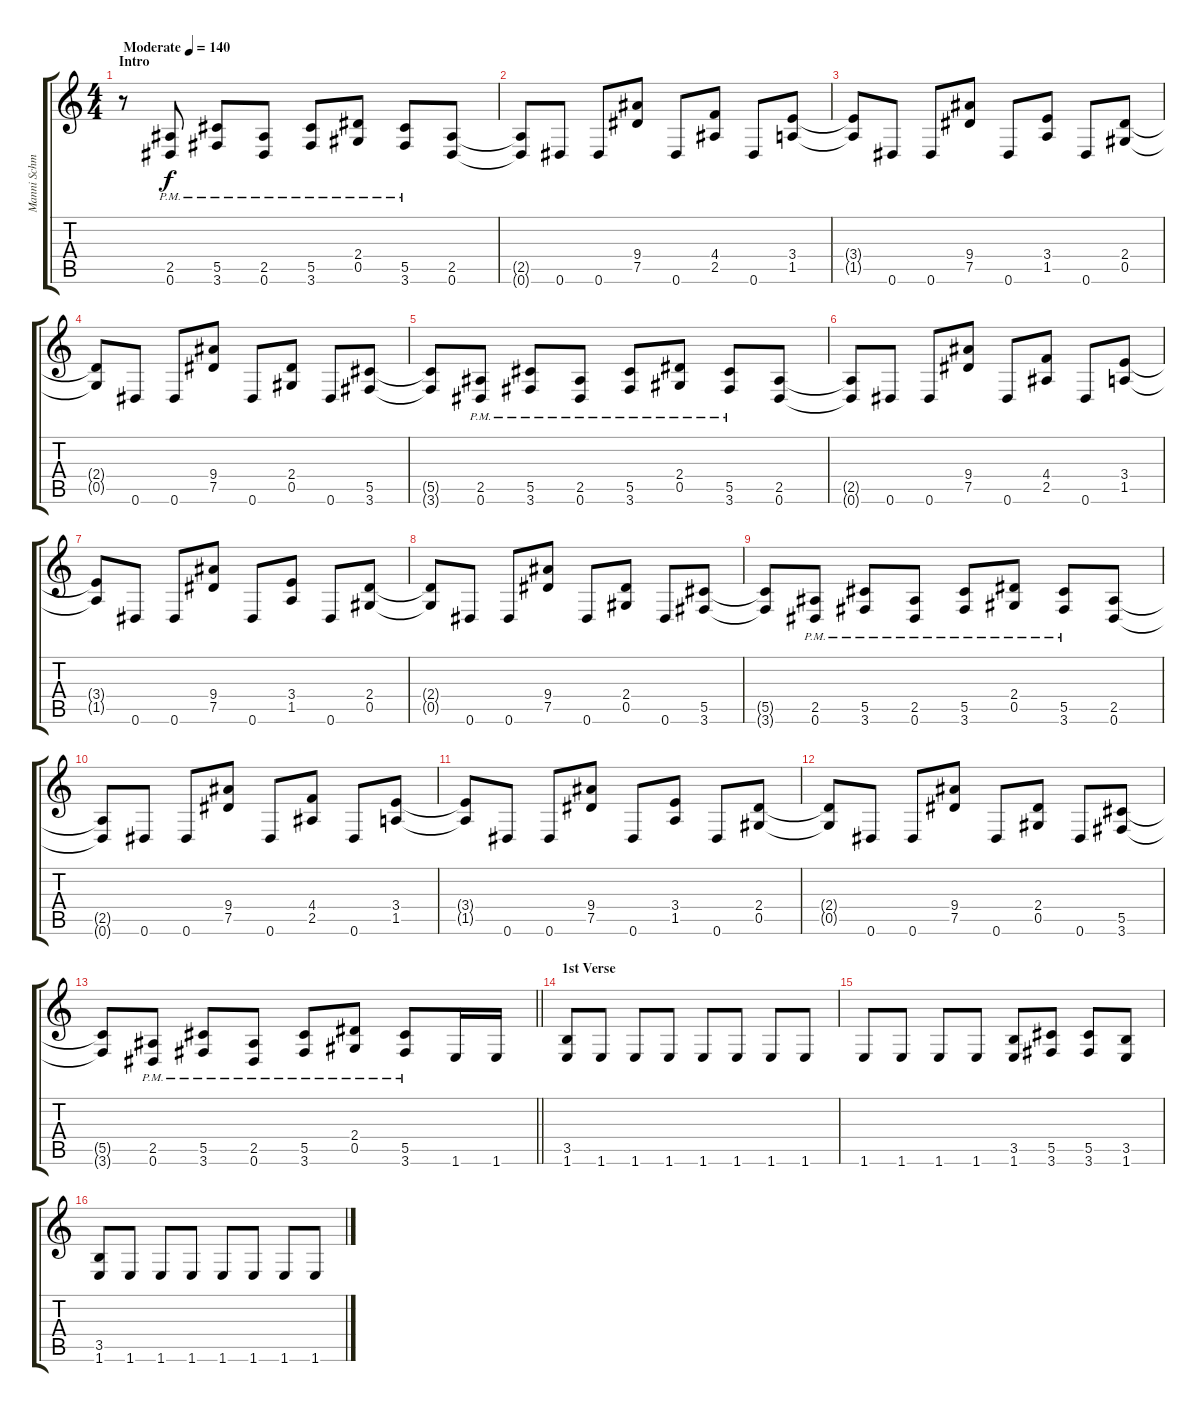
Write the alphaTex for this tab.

\track ("Manni Schmidt" "Manni Schm") {instrument distortionguitar}
\staff {score tabs}
\tuning (Eb4 Bb3 Gb3 Db3 Ab2 Eb2) {hide}
\ts (4 4)
\section ("" "Intro")
\tempo (140 "Moderate")
\tempo 130
\tempo (140 "Moderate")
\clef g2
\ks c
r.8{dy f instrument distortionguitar} (2.5{pm} 0.6{pm}).8 (5.5{pm} 3.6).8 (2.5{pm} 0.6{pm}).8 (5.5{pm} 3.6).8 (2.4{pm} 0.5{pm}).8 (5.5{pm} 3.6{pm}).8 (2.5 0.6).8 |
(2.5{t} 0.6{t}).8 0.6.8 0.6.8 (9.4 7.5).8 0.6.8 (4.4 2.5).8 0.6.8 (3.4 1.5).8 |
(3.4{t} 1.5{t}).8 0.6.8 0.6.8 (9.4 7.5).8 0.6.8 (3.4 1.5).8 0.6.8 (2.4 0.5).8 |
(2.4{t} 0.5{t}).8 0.6.8 0.6.8 (9.4 7.5).8 0.6.8 (2.4 0.5).8 0.6.8 (5.5 3.6).8 |
(5.5{t} 3.6{t}).8 (2.5{pm} 0.6{pm}).8 (5.5{pm} 3.6).8 (2.5{pm} 0.6{pm}).8 (5.5{pm} 3.6).8 (2.4{pm} 0.5{pm}).8 (5.5{pm} 3.6{pm}).8 (2.5 0.6).8 |
(2.5{t} 0.6{t}).8 0.6.8 0.6.8 (9.4 7.5).8 0.6.8 (4.4 2.5).8 0.6.8 (3.4 1.5).8 |
(3.4{t} 1.5{t}).8 0.6.8 0.6.8 (9.4 7.5).8 0.6.8 (3.4 1.5).8 0.6.8 (2.4 0.5).8 |
(2.4{t} 0.5{t}).8 0.6.8 0.6.8 (9.4 7.5).8 0.6.8 (2.4 0.5).8 0.6.8 (5.5 3.6).8 |
(5.5{t} 3.6{t}).8 (2.5{pm} 0.6{pm}).8 (5.5{pm} 3.6).8 (2.5{pm} 0.6{pm}).8 (5.5{pm} 3.6).8 (2.4{pm} 0.5{pm}).8 (5.5{pm} 3.6{pm}).8 (2.5 0.6).8 |
(2.5{t} 0.6{t}).8 0.6.8 0.6.8 (9.4 7.5).8 0.6.8 (4.4 2.5).8 0.6.8 (3.4 1.5).8 |
(3.4{t} 1.5{t}).8 0.6.8 0.6.8 (9.4 7.5).8 0.6.8 (3.4 1.5).8 0.6.8 (2.4 0.5).8 |
(2.4{t} 0.5{t}).8 0.6.8 0.6.8 (9.4 7.5).8 0.6.8 (2.4 0.5).8 0.6.8 (5.5 3.6).8 |
\barLineRight lightlight
(5.5{t} 3.6{t}).8 (2.5{pm} 0.6{pm}).8 (5.5{pm} 3.6).8 (2.5{pm} 0.6{pm}).8 (5.5{pm} 3.6).8 (2.4{pm} 0.5{pm}).8 (5.5{pm} 3.6{pm}).8 1.6.16 1.6.16 |
\section ("" "1st Verse")
(3.5 1.6).8 1.6.8 1.6.8 1.6.8 1.6.8 1.6.8 1.6.8 1.6.8 |
1.6.8 1.6.8 1.6.8 1.6.8 (3.5 1.6).8 (5.5 3.6).8 (5.5 3.6).8 (3.5 1.6).8 |
(3.5 1.6).8 1.6.8 1.6.8 1.6.8 1.6.8 1.6.8 1.6.8 1.6.8
